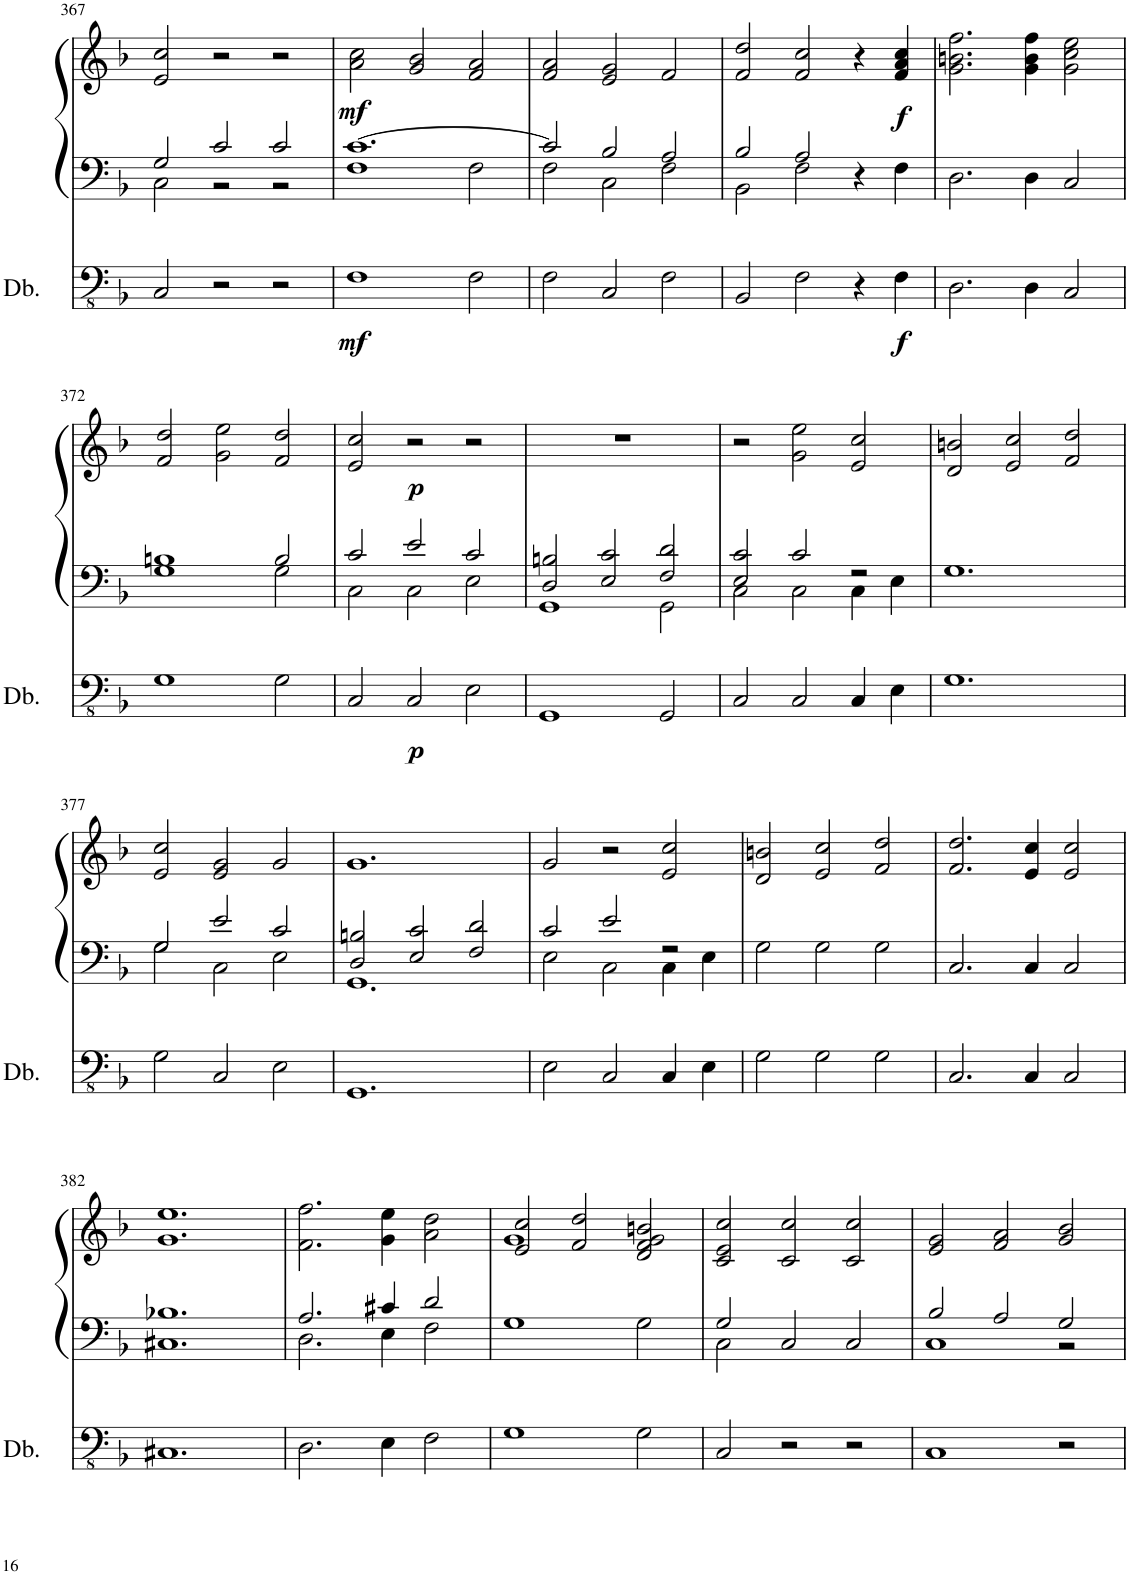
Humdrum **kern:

**kern	**dynam	**kern	**kern	**dynam
*part2	*part2	*part1	*part1	*part1
*staff3	*staff3	*staff2	*staff1	*staff1/2
*I"Double Bass	*	*I"[Organ [manuals]] (a)	*	*
*I'Db.	*	*	*	*
!!LO:PB:g=z
*clefFv4	*	*clefF4	*clefG2	*
*Trd7c12	*	*	*	*
*k[b-]	*	*k[b-]	*k[b-]	*
*F:	*	*F:	*F:	*
*M3/2	*	*M3/2	*M3/2	*
=367	=367	=367	=367	=367
*	*	*^	*	*
2CC/	.	2G/	2C\	2e/ 2cc/	.
2r	.	2c/	2r	2r	.
2r	.	2c/	2r	2r	.
=368	=368	=368	=368	=368	=368
!	!LO:DY:b	!	!	!	!LO:DY:b
1FF	mf	[1.c	1F	2a\ 2cc\	mf
.	.	.	.	2g/ 2b-/	.
2FF\	.	.	2F\	2f/ 2a/	.
=369	=369	=369	=369	=369	=369
2FF\	.	2c/]	2F\	2f/ 2a/	.
2CC/	.	2B-/	2C\	2e/ 2g/	.
2FF\	.	2A/	2F\	2f/	.
=370	=370	=370	=370	=370	=370
2BBB-/	.	2B-/	2BB-\	2f/ 2dd/	.
2FF\	.	2A/	2F\	2f/ 2cc/	.
4r	.	4r	2ryy	4r	.
!	!LO:DY:b	!	!	!	!LO:DY:b
4FF\	f	4F\	.	4f/ 4a/ 4cc/	f
*	*	*v	*v	*	*
=371	=371	=371	=371	=371
*	*	*	*^	*
2.DD\	.	2.D\	2.g\ 2.bn\ 2.ff\	2.ryy	.
4DD\	.	4D\	4g\ 4b\ 4ff\	4ryy	.
2CC/	.	2C/	2g\ 2cc\ 2ee\	2ryy	.
*	*	*	*v	*v	*
!!LO:LB:g=z
=372	=372	=372	=372	=372
*	*	*^	*	*
1GG	.	1Bn	1G	2f/ 2dd/	.
.	.	.	.	2g\ 2ee\	.
2GG\	.	2B/	2G\	2f/ 2dd/	.
=373	=373	=373	=373	=373	=373
2CC/	.	2c/	2C\	2e/ 2cc/	.
!	!LO:DY:b	!	!	!	!LO:DY:b
2CC/	p	2e/	2C\	2r	p
2EE\	.	2c/	2E\	2r	.
=374	=374	=374	=374	=374	=374
1GGG	.	2D/ 2Bn/	1GG	1.r	.
.	.	2E/ 2c/	.	.	.
2GGG/	.	2F/ 2d/	2GG\	.	.
=375	=375	=375	=375	=375	=375
2CC/	.	2E/ 2c/	2C\	2r	.
2CC/	.	2c/	2C\	2g\ 2ee\	.
4CC/	.	2r	4C\	2e/ 2cc/	.
4EE\	.	.	4E\	.	.
*	*	*v	*v	*	*
=376	=376	=376	=376	=376
1.GG	.	1.G	2d/ 2bn/	.
.	.	.	2e/ 2cc/	.
.	.	.	2f/ 2dd/	.
!!LO:LB:g=z
=377	=377	=377	=377	=377
*	*	*^	*	*
2GG\	.	2G/	2G\	2e/ 2cc/	.
2CC/	.	2e/	2C\	2e/ 2g/	.
2EE\	.	2c/	2E\	2g/	.
=378	=378	=378	=378	=378	=378
1.GGG	.	2D/ 2Bn/	1.GG	1.g	.
.	.	2E/ 2c/	.	.	.
.	.	2F/ 2d/	.	.	.
=379	=379	=379	=379	=379	=379
2EE\	.	2c/	2E\	2g/	.
2CC/	.	2e/	2C\	2r	.
4CC/	.	2r	4C\	2e/ 2cc/	.
4EE\	.	.	4E\	.	.
*	*	*v	*v	*	*
=380	=380	=380	=380	=380
2GG\	.	2G\	2d/ 2bn/	.
2GG\	.	2G\	2e/ 2cc/	.
2GG\	.	2G\	2f/ 2dd/	.
=381	=381	=381	=381	=381
2.CC/	.	2.C/	2.f/ 2.dd/	.
4CC/	.	4C/	4e/ 4cc/	.
2CC/	.	2C/	2e/ 2cc/	.
!!LO:LB:g=z
=382	=382	=382	=382	=382
1.CC#X	.	1.C#X 1.B-X	1.g 1.ee	.
=383	=383	=383	=383	=383
*	*	*^	*	*
2.DD\	.	2.A/	2.D\	2.f\ 2.ff\	.
4EE\	.	4c#X/	4E\	4g\ 4ee\	.
2FF\	.	2d/	2F\	2a\ 2dd\	.
*	*	*v	*v	*	*
=384	=384	=384	=384	=384
*	*	*	*^	*
1GG	.	1G	2e/ 2cc/	1g	.
.	.	.	2f/ 2dd/	.	.
2GG\	.	2G\	2d/ 2f/ 2g/ 2bn/	2ryy	.
*	*	*	*v	*v	*
=385	=385	=385	=385	=385
*	*	*^	*	*
2CC/	.	2G/	2C\	2c/ 2e/ 2cc/	.
2r	.	2C/	2ryy	2c/ 2cc/	.
2r	.	2C/	2ryy	2c/ 2cc/	.
=386	=386	=386	=386	=386	=386
1CC	.	2B-/	1C	2e/ 2g/	.
.	.	2A/	.	2f/ 2a/	.
2r	.	2G/	2r	2g/ 2b-/	.
*	*	*v	*v	*	*
=	=	=	=	=
*-	*-	*-	*-	*-
